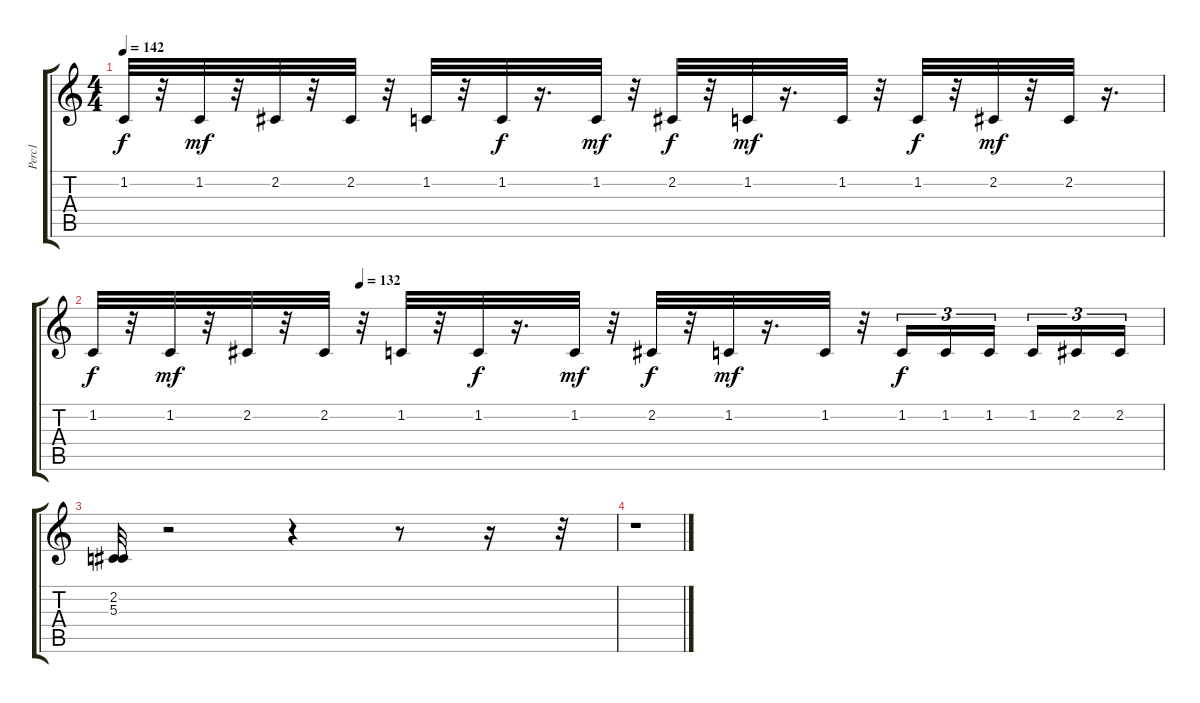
\track ("Perc1" "Perc1") {instrument acousticgrandpiano}
\staff {score tabs}
\tuning (E4 B3 G3 D3 A2 E2) {hide}
\ts (4 4)
\tempo 142
\clef g2
\ks c
1.2.32{dy f} r.32 1.2.32{dy mf} r.32 2.2.32 r.32 2.2.32 r.32 1.2.32 r.32 1.2.32{dy f} r.16{d} 1.2.32{dy mf} r.32 2.2.32{dy f} r.32 1.2.32{dy mf} r.16{d} 1.2.32 r.32 1.2.32{dy f} r.32 2.2.32{dy mf} r.32 2.2.32 r.16{d} |
\tempo (132 0.25)
1.2.32{dy f} r.32 1.2.32{dy mf} r.32 2.2.32 r.32 2.2.32 r.32 1.2.32 r.32 1.2.32{dy f} r.16{d} 1.2.32{dy mf} r.32 2.2.32{dy f} r.32 1.2.32{dy mf} r.16{d} 1.2.32 r.32 1.2.16{tu (3 2) dy f} 1.2.16{tu (3 2)} 1.2.16{tu (3 2) beam splitsecondary} 1.2.16{tu (3 2)} 2.2.16{tu (3 2)} 2.2.16{tu (3 2)} |
(2.2 5.3).32 r.2 r.4 r.8 r.16 r.32 |
r.1
